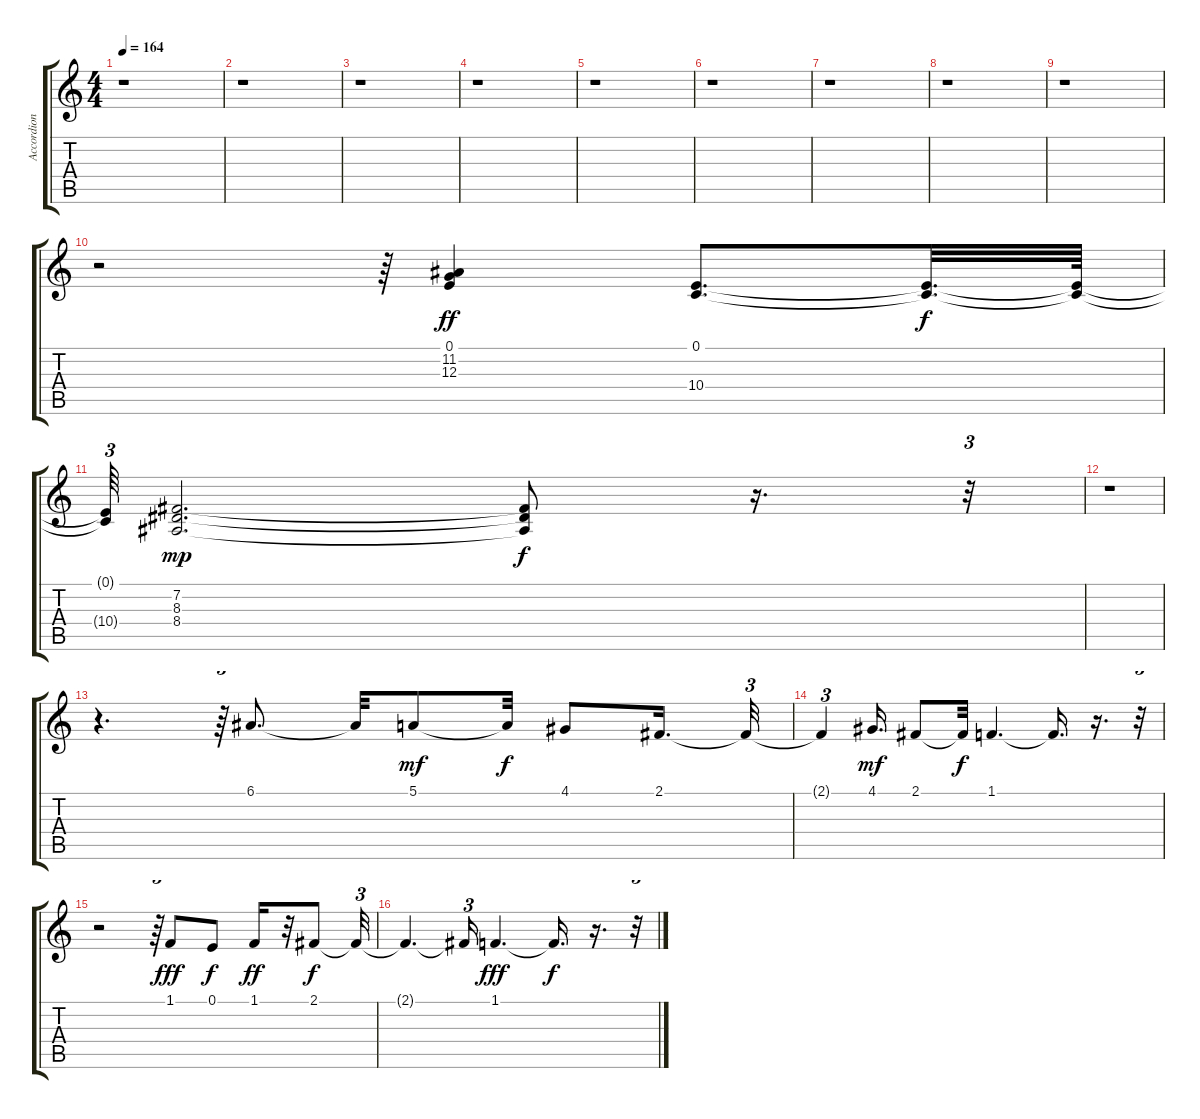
\track ("Accordion" "Accordion") {instrument accordion}
\staff {score tabs}
\tuning (E4 B3 G3 D3 A2 E2) {hide}
\ts (4 4)
\tempo 164
\clef g2
\ks c
r.1{dy f} |
r.1 |
r.1 |
r.1 |
r.1 |
r.1 |
r.1 |
r.1 |
r.1 |
r.2 r.64{tu (3 2)} (0.1 11.2 12.3).4{dy ff volume 15} (0.1 10.4).8{d} (0.1{t} 10.4{t}).32{d dy f} (0.1{t} 10.4{t}).64 |
(0.1{t} 10.4{t}).64{tu (3 2)} (7.2 8.3 8.4).2{d dy mp} (7.2{t} 8.3{t} 8.4{t}).8{dy f} r.16{d} r.32{tu (3 2)} |
r.1 |
r.4{d} r.64{tu (3 2)} 6.1.8{d} 6.1{t}.32 5.1.8{dy mf} 5.1{t}.32{dy f} 4.1.8 2.1.16{d} 2.1{t}.32{tu (3 2)} |
2.1{t}.4{tu (3 2)} 4.1.16{d dy mf} 2.1.8 2.1{t}.32{dy f} 1.1.4{d} 1.1{t}.16{d} r.16{d} r.32{tu (3 2)} |
r.2 r.64{tu (3 2)} 1.1.8{dy fff} 0.1.8{dy f} 1.1.16{dy ff} r.32 2.1.8{dy f} 2.1{t}.32{tu (3 2)} |
2.1{t}.4{d} 2.1{t}.16{tu (3 2)} 1.1.4{d dy fff} 1.1{t}.16{d dy f} r.16{d} r.32{tu (3 2)}
